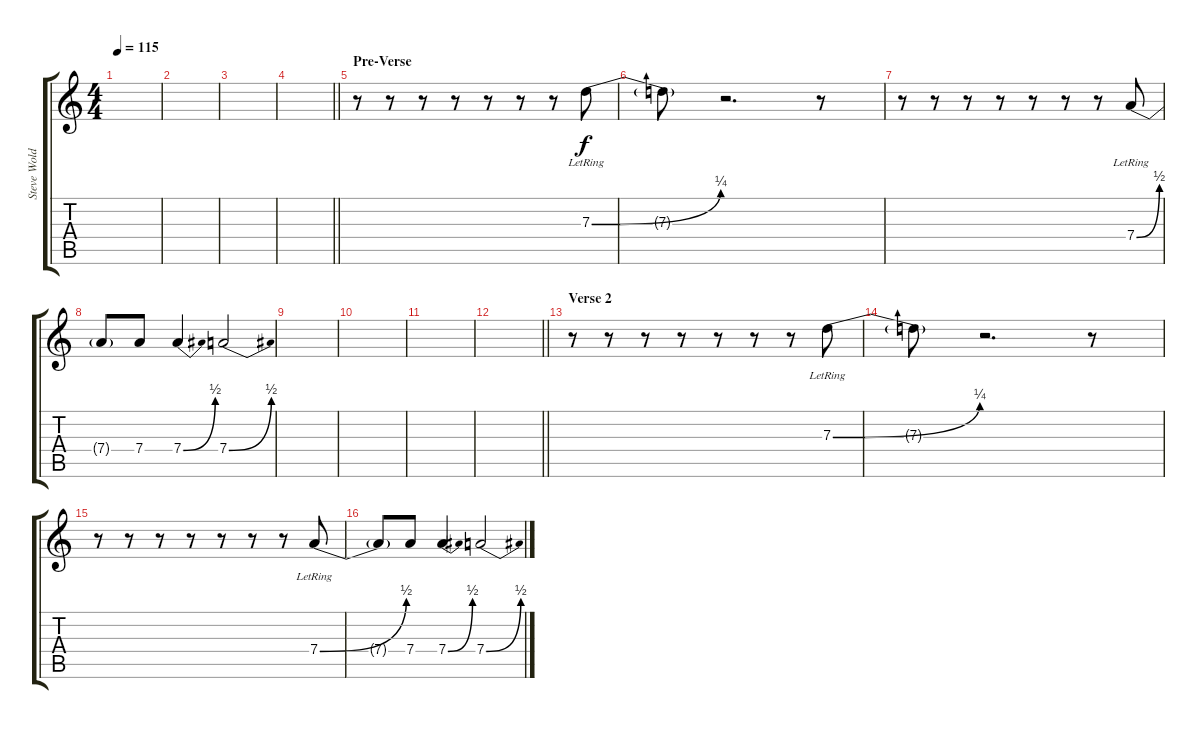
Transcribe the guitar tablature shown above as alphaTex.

\track ("Steve Wold" "Steve Wold") {instrument electricguitarclean}
\staff {score tabs}
\tuning (E4 B3 G3 D3 A2 E2) {hide}
\ts (4 4)
\tempo 115
\clef g2
\ks c
|
|
|
\barLineRight lightlight
|
\section ("" "Pre-Verse")
r.8 r.8 r.8 r.8 r.8 r.8 r.8 7.3{be (bend 0 0 60 1) lr}.8 |
7.3{t}.8 r.2{d} r.8 |
r.8 r.8 r.8 r.8 r.8 r.8 r.8 7.4{be (bend 0 0 60 2) lr}.8 |
7.4{t}.8 7.4.8 7.4{be (bend 0 0 60 2)}.4 7.4{be (bend 0 0 60 2)}.2 |
|
|
|
\barLineRight lightlight
|
\section ("" "Verse 2")
r.8 r.8 r.8 r.8 r.8 r.8 r.8 7.3{be (bend 0 0 60 1) lr}.8 |
7.3{t}.8 r.2{d} r.8 |
r.8 r.8 r.8 r.8 r.8 r.8 r.8 7.4{be (bend 0 0 60 2) lr}.8 |
7.4{t}.8 7.4.8 7.4{be (bend 0 0 60 2)}.4 7.4{be (bend 0 0 60 2)}.2
